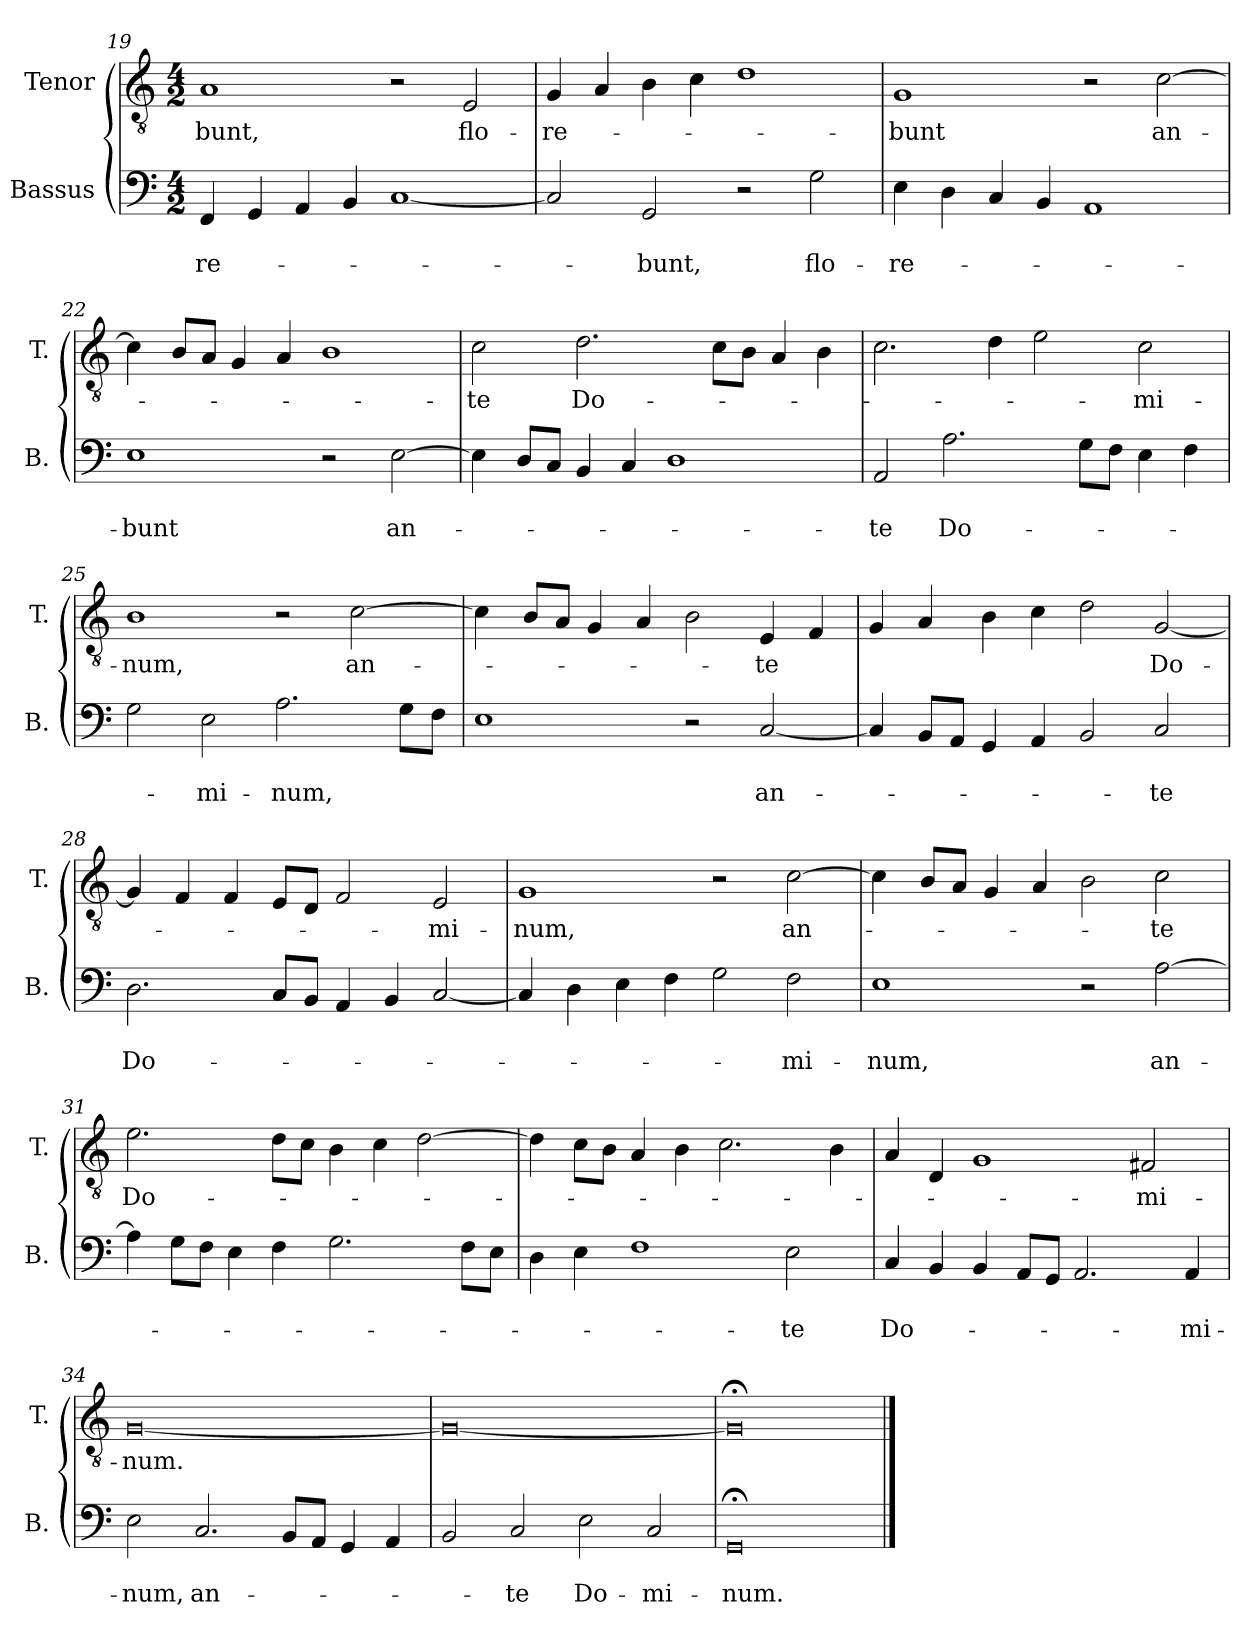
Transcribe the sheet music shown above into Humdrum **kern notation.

**kern	**text	**text	**kern	**text
*part2	*part2	*part2	*part1	*part1
*staff2	*staff2	*staff2	*staff1	*staff1
*I"Bassus	*	*	*I"Tenor	*
*I'B.	*	*	*I'T.	*
!!LO:LB:g=z
*clefF4	*	*	*clefGv2	*
*k[]	*	*	*k[]	*
*C:	*	*	*C:	*
*M4/2	*	*	*M4/2	*
=19	=19	=19	=19	=19
!	!	!LO:LY:b	!	!LO:LY:b
4FF/	.	-re-	1A	-bunt,
4GG/	.	.	.	.
4AA/	.	.	.	.
4BB/	.	.	.	.
[1C	.	.	2r	.
!	!	!	!	!LO:LY:b
.	.	.	2E/	flo-
=20	=20	=20	=20	=20
!	!	!	!	!LO:LY:b
2C/]	.	.	4G/	-re-
.	.	.	4A/	.
!	!	!LO:LY:b	!	!
2GG/	.	-bunt,	4B\	.
.	.	.	4c\	.
2r	.	.	1d	.
!	!	!LO:LY:b	!	!
2G\	.	flo-	.	.
=21	=21	=21	=21	=21
!	!	!LO:LY:b	!	!LO:LY:b
4E\	.	-re-	1G	-bunt
4D\	.	.	.	.
4C/	.	.	.	.
4BB/	.	.	.	.
1AA	.	.	2r	.
!	!	!	!	!LO:LY:b
.	.	.	[2c\	an-
=22	=22	=22	=22	=22
!	!	!LO:LY:b	!	!
1E	.	-bunt	4c\]	.
.	.	.	8B/L	.
.	.	.	8A/J	.
.	.	.	4G/	.
.	.	.	4A/	.
2r	.	.	1B	.
!	!	!LO:LY:b	!	!
[2E\	.	an-	.	.
=23	=23	=23	=23	=23
!	!	!	!	!LO:LY:b
4E\]	.	.	2c\	-te
8D/L	.	.	.	.
8C/J	.	.	.	.
!	!	!	!	!LO:LY:b
4BB/	.	.	2.d\	Do-
4C/	.	.	.	.
1D	.	.	.	.
.	.	.	8c\L	.
.	.	.	8B\J	.
.	.	.	4A/	.
.	.	.	4B\	.
=24	=24	=24	=24	=24
!	!	!LO:LY:b	!	!
2AA/	.	-te	2.c\	.
!	!	!LO:LY:b	!	!
2.A\	.	Do-	.	.
.	.	.	4d\	.
.	.	.	2e\	.
8G\L	.	.	.	.
8F\J	.	.	.	.
!	!	!	!	!LO:LY:b
4E\	.	.	2c\	-mi-
4F\	.	.	.	.
!!LO:LB:g=z
=25	=25	=25	=25	=25
!	!	!	!	!LO:LY:b
2G\	.	.	1B	-num,
!	!	!LO:LY:b	!	!
2E\	.	-mi-	.	.
!	!	!LO:LY:b	!	!
2.A\	.	-num,	2r	.
!	!	!	!	!LO:LY:b
.	.	.	[2c\	an-
8G\L	.	.	.	.
8F\J	.	.	.	.
=26	=26	=26	=26	=26
1E	.	.	4c\]	.
.	.	.	8B/L	.
.	.	.	8A/J	.
.	.	.	4G/	.
.	.	.	4A/	.
2r	.	.	2B\	.
!	!	!LO:LY:b	!	!LO:LY:b
[2C/	.	an-	4E/	-te
.	.	.	4F/	.
=27	=27	=27	=27	=27
4C/]	.	.	4G/	.
8BB/L	.	.	4A/	.
8AA/J	.	.	.	.
4GG/	.	.	4B\	.
4AA/	.	.	4c\	.
2BB/	.	.	2d\	.
!	!	!LO:LY:b	!	!LO:LY:b
2C/	.	-te	[2G/	Do-
=28	=28	=28	=28	=28
!	!	!LO:LY:b	!	!
2.D\	.	Do-	4G/]	.
.	.	.	4F/	.
.	.	.	4F/	.
8C/L	.	.	8E/L	.
8BB/J	.	.	8D/J	.
4AA/	.	.	2F/	.
4BB/	.	.	.	.
!	!	!	!	!LO:LY:b
[2C/	.	.	2E/	-mi-
=29	=29	=29	=29	=29
!	!	!	!	!LO:LY:b
4C/]	.	.	1G	-num,
4D\	.	.	.	.
4E\	.	.	.	.
4F\	.	.	.	.
2G\	.	.	2r	.
!	!	!LO:LY:b	!	!LO:LY:b
2F\	.	-mi-	[2c\	an-
=30	=30	=30	=30	=30
!	!	!LO:LY:b	!	!
1E	.	-num,	4c\]	.
.	.	.	8B/L	.
.	.	.	8A/J	.
.	.	.	4G/	.
.	.	.	4A/	.
2r	.	.	2B\	.
!	!	!LO:LY:b	!	!LO:LY:b
[2A\	.	an-	2c\	-te
!!LO:LB:g=z
=31	=31	=31	=31	=31
!	!	!	!	!LO:LY:b
4A\]	.	.	2.e\	Do-
8G\L	.	.	.	.
8F\J	.	.	.	.
4E\	.	.	.	.
4F\	.	.	8d\L	.
.	.	.	8c\J	.
2.G\	.	.	4B\	.
.	.	.	4c\	.
.	.	.	[2d\	.
8F\L	.	.	.	.
8E\J	.	.	.	.
=32	=32	=32	=32	=32
4D\	.	.	4d\]	.
4E\	.	.	8c\L	.
.	.	.	8B\J	.
1F	.	.	4A/	.
.	.	.	4B\	.
.	.	.	2.c\	.
!	!	!LO:LY:b	!	!
2E\	.	-te	.	.
.	.	.	4B\	.
=33	=33	=33	=33	=33
!	!	!LO:LY:b	!	!
4C/	.	Do-	4A/	.
4BB/	.	.	4D/	.
4BB/	.	.	1G	.
8AA/L	.	.	.	.
8GG/J	.	.	.	.
2.AA/	.	.	.	.
!	!	!	!	!LO:LY:b
.	.	.	2F#/	-mi-
!	!	!LO:LY:b	!	!
4AA/	.	-mi-	.	.
=34	=34	=34	=34	=34
!	!	!LO:LY:b	!	!LO:LY:b
2E\	.	-num,	[0G	-num.
!	!	!LO:LY:b	!	!
2.C/	.	an-	.	.
8BB/L	.	.	.	.
8AA/J	.	.	.	.
4GG/	.	.	.	.
4AA/	.	.	.	.
=35	=35	=35	=35	=35
2BB/	.	.	0G_	.
!	!	!LO:LY:b	!	!
2C/	.	-te	.	.
!	!	!LO:LY:b	!	!
2E\	.	Do-	.	.
!	!	!LO:LY:b	!	!
2C/	.	-mi-	.	.
=36	=36	=36	=36	=36
!	!	!LO:LY:b	!	!
0GG;<	.	-num.	0G;<]	.
==	==	==	==	==
*-	*-	*-	*-	*-
